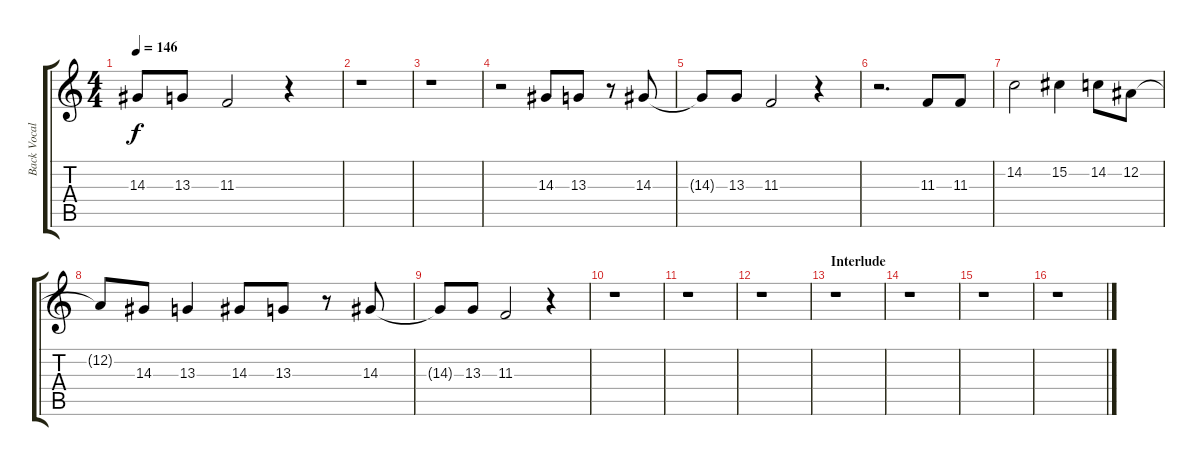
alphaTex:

\track ("Back Vocal" "Back Vocal") {instrument viola}
\staff {score tabs}
\tuning (Eb4 Bb3 Gb3 Db3 Ab2 Eb2) {hide}
\ts (4 4)
\tempo 146
\clef g2
\ks c
14.3{t}.8{dy f} 13.3.8 11.3.2 r.4 |
r.1 |
r.1 |
r.2 14.3.8 13.3.8 r.8 14.3.8 |
14.3{t}.8 13.3.8 11.3.2 r.4 |
r.2{d} 11.3.8 11.3.8 |
14.2.2 15.2.4 14.2.8 12.2.8 |
12.2{t}.8 14.3.8 13.3.4 14.3.8 13.3.8 r.8 14.3.8 |
14.3{t}.8 13.3.8 11.3.2 r.4 |
r.1 |
r.1 |
r.1 |
\section ("" "Interlude")
r.1 |
r.1 |
r.1 |
r.1
